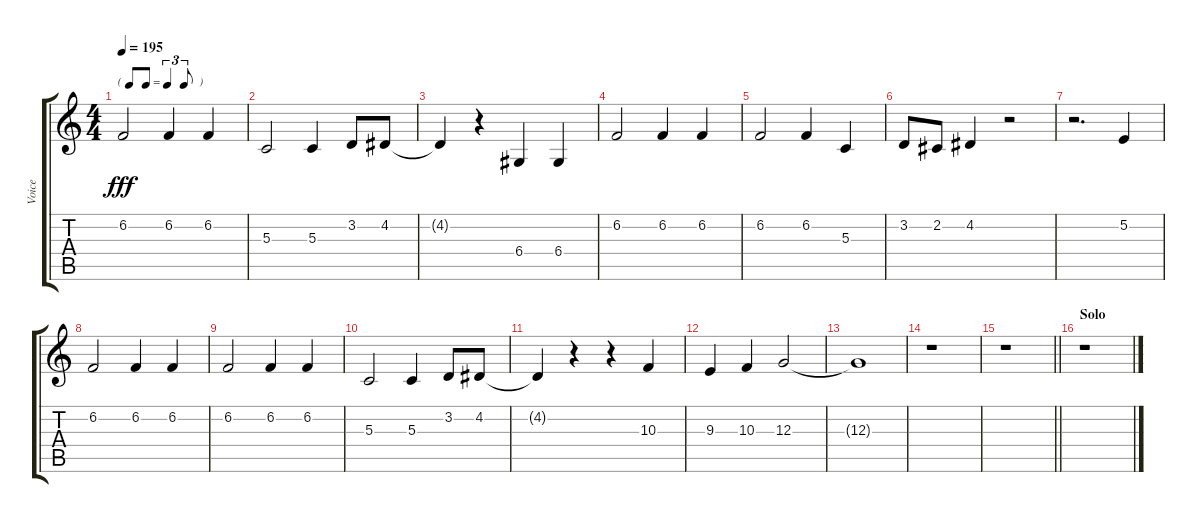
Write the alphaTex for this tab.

\track ("Voice" "Voice") {instrument drawbarorgan}
\staff {score tabs}
\tuning (E4 B3 G3 D3 A2 E2) {hide}
\ts (4 4)
\tf triplet8th
\tempo 195
\clef g2
\ks c
6.2.2{dy fff} 6.2.4 6.2.4 |
5.3.2 5.3.4 3.2.8 4.2.8 |
4.2{t}.4 r.4 6.4.4 6.4.4 |
6.2.2 6.2.4 6.2.4 |
6.2.2 6.2.4 5.3.4 |
3.2.8 2.2.8 4.2.4 r.2 |
r.2{d} 5.2.4 |
6.2.2 6.2.4 6.2.4 |
6.2.2 6.2.4 6.2.4 |
5.3.2 5.3.4 3.2.8 4.2.8 |
4.2{t}.4 r.4 r.4 10.3.4 |
9.3.4 10.3.4 12.3.2 |
12.3{t}.1 |
r.1 |
\barLineRight lightlight
r.1 |
\section ("" "Solo")
r.1
